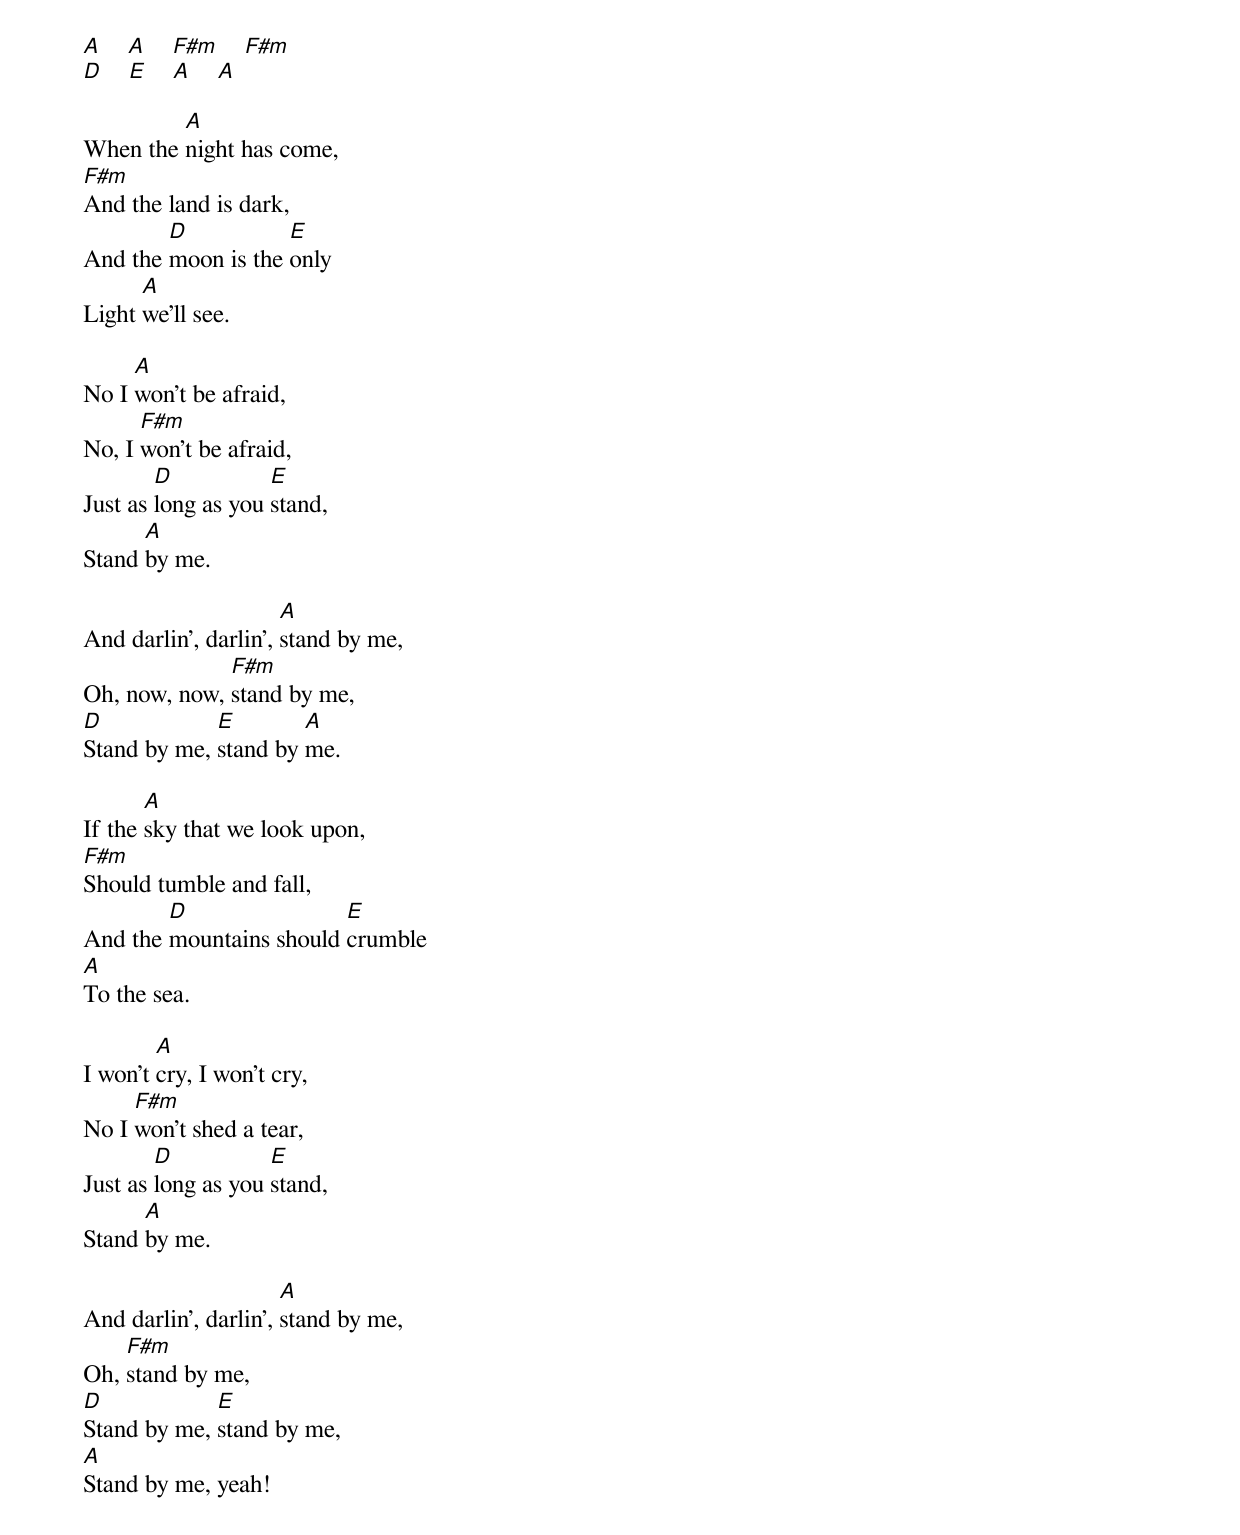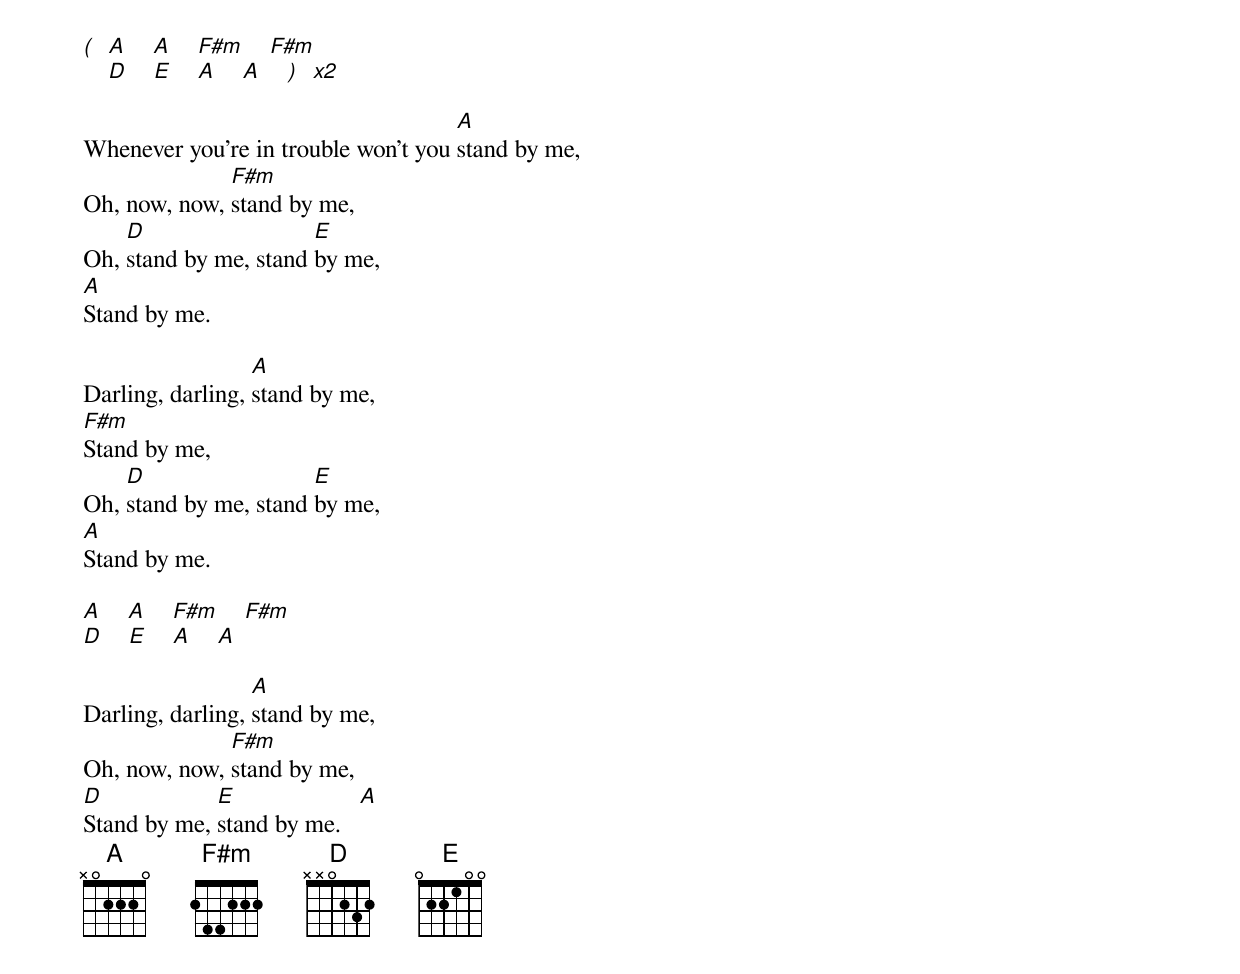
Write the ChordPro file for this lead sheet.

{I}
[A]    [A]    [F#m]    [F#m]
[D]    [E]    [A]    [A]

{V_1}
When the [A]night has come,
[F#m]And the land is dark,
And the [D]moon is the [E]only
Light [A]we'll see.

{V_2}
No I [A]won't be afraid,
No, I [F#m]won't be afraid,
Just as [D]long as you [E]stand,
Stand [A]by me.

{C}
And darlin', darlin', [A]stand by me,
Oh, now, now, [F#m]stand by me,
[D]Stand by me, [E]stand by [A]me.

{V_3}
If the [A]sky that we look upon,
[F#m]Should tumble and fall,
And the [D]mountains should [E]crumble
[A]To the sea.

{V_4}
I won't [A]cry, I won't cry,
No I [F#m]won't shed a tear,
Just as [D]long as you [E]stand,
Stand [A]by me.

{C}
And darlin', darlin', [A]stand by me,
Oh, [F#m]stand by me,
[D]Stand by me, [E]stand by me,
[A]Stand by me, yeah!

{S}
[(]  [A]    [A]    [F#m]    [F#m]
    [D]    [E]    [A]    [A]    [)]  [x2]

{C}
Whenever you're in trouble won't you [A]stand by me,
Oh, now, now, [F#m]stand by me,
Oh, [D]stand by me, stand [E]by me,
[A]Stand by me.

{C}
Darling, darling, [A]stand by me,
[F#m]Stand by me,
Oh, [D]stand by me, stand [E]by me,
[A]Stand by me.

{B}
[A]    [A]    [F#m]    [F#m]
[D]    [E]    [A]    [A]

{C}
Darling, darling, [A]stand by me,
Oh, now, now, [F#m]stand by me,
[D]Stand by me, [E]stand by me.   [A]
